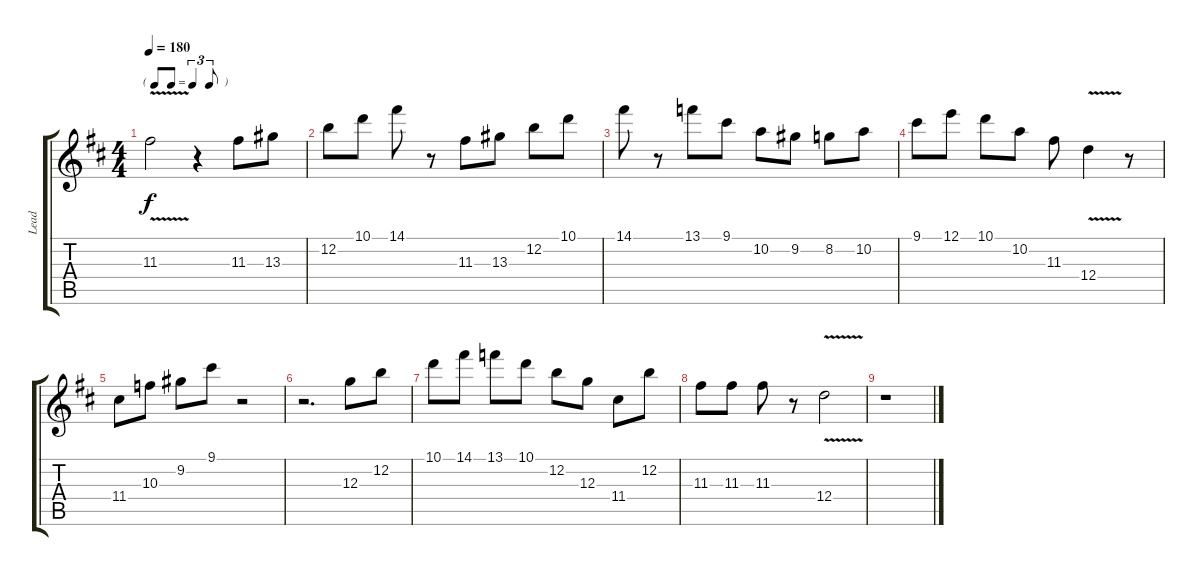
\track ("Lead" "Lead") {instrument acousticguitarsteel}
\staff {score tabs}
\tuning (E4 B3 G3 D3 A2 E2) {hide}
\ts (4 4)
\tf triplet8th
\tempo 180
\clef g2
\ks d
11.3{v t}.2{dy f} r.4 11.3.8 13.3.8 |
12.2.8 10.1.8 14.1.8 r.8 11.3.8 13.3.8 12.2.8 10.1.8 |
14.1.8 r.8 13.1.8 9.1.8 10.2.8 9.2.8 8.2.8 10.2.8 |
9.1.8 12.1.8 10.1.8 10.2.8 11.3.8 12.4{v}.4 r.8 |
11.4.8 10.3.8 9.2.8 9.1.8 r.2 |
r.2{d} 12.3.8 12.2.8 |
10.1.8 14.1.8 13.1.8 10.1.8 12.2.8 12.3.8 11.4.8 12.2.8 |
11.3.8 11.3.8 11.3.8 r.8 12.4{v}.2 |
r.1
